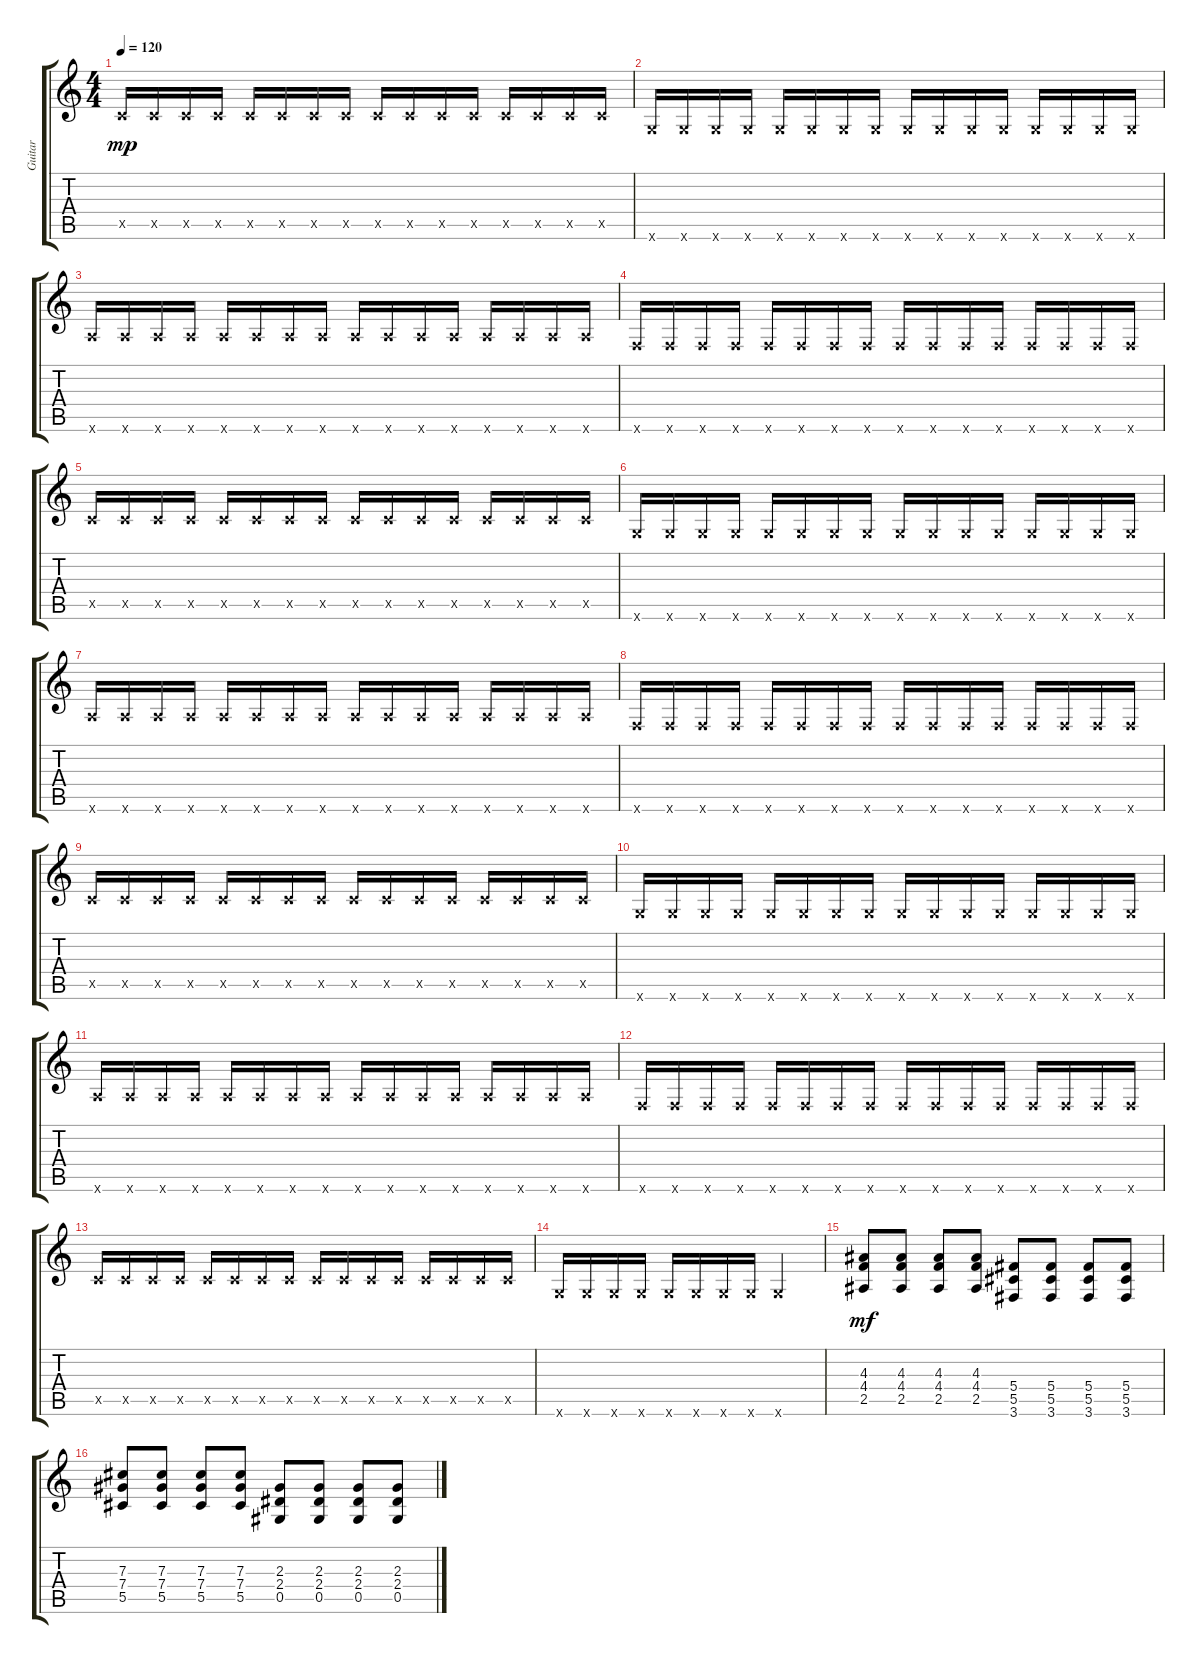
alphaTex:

\track ("Guitar" "Guitar") {instrument acousticguitarsteel}
\staff {score tabs}
\tuning (Eb4 Bb3 Gb3 Db3 Ab2 Eb2) {hide}
\ts (4 4)
\tempo 120
\clef g2
\ks c
4.5{x}.16{dy mp} 4.5{x}.16 4.5{x}.16 4.5{x}.16 4.5{x}.16 4.5{x}.16 4.5{x}.16 4.5{x}.16 4.5{x}.16 4.5{x}.16 4.5{x}.16 4.5{x}.16 4.5{x}.16 4.5{x}.16 4.5{x}.16 4.5{x}.16 |
4.6{x}.16 4.6{x}.16 4.6{x}.16 4.6{x}.16 4.6{x}.16 4.6{x}.16 4.6{x}.16 4.6{x}.16 4.6{x}.16 4.6{x}.16 4.6{x}.16 4.6{x}.16 4.6{x}.16 4.6{x}.16 4.6{x}.16 4.6{x}.16 |
6.6{x}.16 6.6{x}.16 6.6{x}.16 6.6{x}.16 6.6{x}.16 6.6{x}.16 6.6{x}.16 6.6{x}.16 6.6{x}.16 6.6{x}.16 6.6{x}.16 6.6{x}.16 6.6{x}.16 6.6{x}.16 6.6{x}.16 6.6{x}.16 |
2.6{x}.16 2.6{x}.16 2.6{x}.16 2.6{x}.16 2.6{x}.16 2.6{x}.16 2.6{x}.16 2.6{x}.16 2.6{x}.16 2.6{x}.16 2.6{x}.16 2.6{x}.16 2.6{x}.16 2.6{x}.16 2.6{x}.16 2.6{x}.16 |
4.5{x}.16 4.5{x}.16 4.5{x}.16 4.5{x}.16 4.5{x}.16 4.5{x}.16 4.5{x}.16 4.5{x}.16 4.5{x}.16 4.5{x}.16 4.5{x}.16 4.5{x}.16 4.5{x}.16 4.5{x}.16 4.5{x}.16 4.5{x}.16 |
4.6{x}.16 4.6{x}.16 4.6{x}.16 4.6{x}.16 4.6{x}.16 4.6{x}.16 4.6{x}.16 4.6{x}.16 4.6{x}.16 4.6{x}.16 4.6{x}.16 4.6{x}.16 4.6{x}.16 4.6{x}.16 4.6{x}.16 4.6{x}.16 |
6.6{x}.16 6.6{x}.16 6.6{x}.16 6.6{x}.16 6.6{x}.16 6.6{x}.16 6.6{x}.16 6.6{x}.16 6.6{x}.16 6.6{x}.16 6.6{x}.16 6.6{x}.16 6.6{x}.16 6.6{x}.16 6.6{x}.16 6.6{x}.16 |
2.6{x}.16 2.6{x}.16 2.6{x}.16 2.6{x}.16 2.6{x}.16 2.6{x}.16 2.6{x}.16 2.6{x}.16 2.6{x}.16 2.6{x}.16 2.6{x}.16 2.6{x}.16 2.6{x}.16 2.6{x}.16 2.6{x}.16 2.6{x}.16 |
4.5{x}.16 4.5{x}.16 4.5{x}.16 4.5{x}.16 4.5{x}.16 4.5{x}.16 4.5{x}.16 4.5{x}.16 4.5{x}.16 4.5{x}.16 4.5{x}.16 4.5{x}.16 4.5{x}.16 4.5{x}.16 4.5{x}.16 4.5{x}.16 |
4.6{x}.16 4.6{x}.16 4.6{x}.16 4.6{x}.16 4.6{x}.16 4.6{x}.16 4.6{x}.16 4.6{x}.16 4.6{x}.16 4.6{x}.16 4.6{x}.16 4.6{x}.16 4.6{x}.16 4.6{x}.16 4.6{x}.16 4.6{x}.16 |
6.6{x}.16 6.6{x}.16 6.6{x}.16 6.6{x}.16 6.6{x}.16 6.6{x}.16 6.6{x}.16 6.6{x}.16 6.6{x}.16 6.6{x}.16 6.6{x}.16 6.6{x}.16 6.6{x}.16 6.6{x}.16 6.6{x}.16 6.6{x}.16 |
2.6{x}.16 2.6{x}.16 2.6{x}.16 2.6{x}.16 2.6{x}.16 2.6{x}.16 2.6{x}.16 2.6{x}.16 2.6{x}.16 2.6{x}.16 2.6{x}.16 2.6{x}.16 2.6{x}.16 2.6{x}.16 2.6{x}.16 2.6{x}.16 |
4.5{x}.16 4.5{x}.16 4.5{x}.16 4.5{x}.16 4.5{x}.16 4.5{x}.16 4.5{x}.16 4.5{x}.16 4.5{x}.16 4.5{x}.16 4.5{x}.16 4.5{x}.16 4.5{x}.16 4.5{x}.16 4.5{x}.16 4.5{x}.16 |
4.6{x}.16 4.6{x}.16 4.6{x}.16 4.6{x}.16 4.6{x}.16 4.6{x}.16 4.6{x}.16 4.6{x}.16 4.6{x}.2 |
(4.3 4.4 2.5).8{dy mf} (4.3 4.4 2.5).8 (4.3 4.4 2.5).8 (4.3 4.4 2.5).8 (5.4 5.5 3.6).8 (5.4 5.5 3.6).8 (5.4 5.5 3.6).8 (5.4 5.5 3.6).8 |
(7.3 7.4 5.5).8 (7.3 7.4 5.5).8 (7.3 7.4 5.5).8 (7.3 7.4 5.5).8 (2.3 2.4 0.5).8 (2.3 2.4 0.5).8 (2.3 2.4 0.5).8 (2.3 2.4 0.5).8
